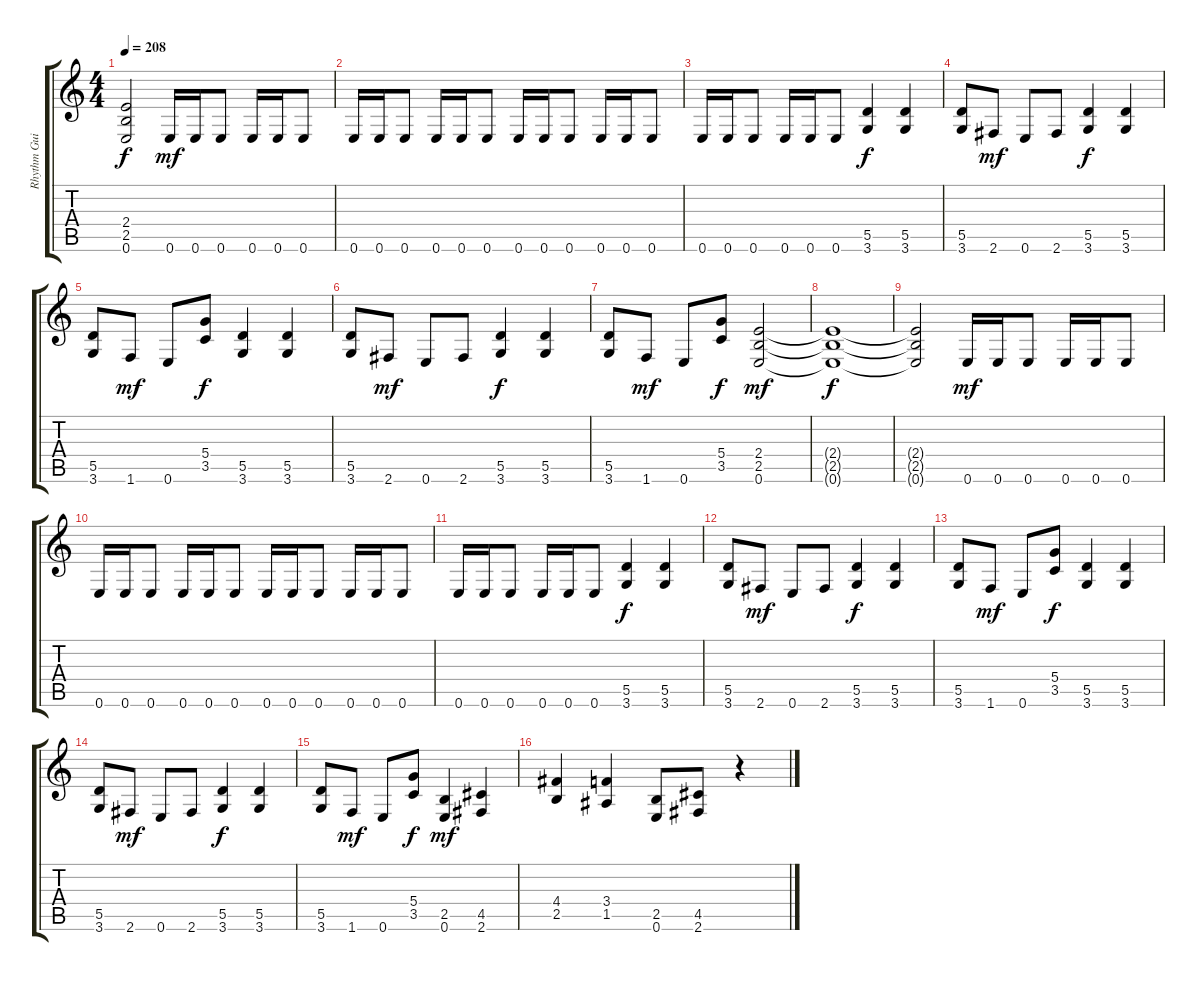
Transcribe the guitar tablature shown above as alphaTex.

\track ("Rhythm Guitar" "Rhythm Gui") {instrument distortionguitar}
\staff {score tabs}
\tuning (E4 B3 G3 D3 A2 E2) {hide}
\ts (4 4)
\tempo 208
\clef g2
\ks c
(2.4{t} 2.5{t} 0.6{t}).2{dy f} 0.6.16{dy mf} 0.6.16 0.6.8 0.6.16 0.6.16 0.6.8 |
0.6.16 0.6.16 0.6.8 0.6.16 0.6.16 0.6.8 0.6.16 0.6.16 0.6.8 0.6.16 0.6.16 0.6.8 |
0.6.16 0.6.16 0.6.8 0.6.16 0.6.16 0.6.8 (5.5 3.6).4{dy f} (5.5 3.6).4 |
(5.5 3.6).8 2.6.8{dy mf} 0.6.8 2.6.8 (5.5 3.6).4{dy f} (5.5 3.6).4 |
(5.5 3.6).8 1.6.8{dy mf} 0.6.8 (5.4 3.5).8{dy f} (5.5 3.6).4 (5.5 3.6).4 |
(5.5 3.6).8 2.6.8{dy mf} 0.6.8 2.6.8 (5.5 3.6).4{dy f} (5.5 3.6).4 |
(5.5 3.6).8 1.6.8{dy mf} 0.6.8 (5.4 3.5).8{dy f} (2.4 2.5 0.6).2{dy mf} |
(2.4{t} 2.5{t} 0.6{t}).1{dy f} |
(2.4{t} 2.5{t} 0.6{t}).2 0.6.16{dy mf} 0.6.16 0.6.8 0.6.16 0.6.16 0.6.8 |
0.6.16 0.6.16 0.6.8 0.6.16 0.6.16 0.6.8 0.6.16 0.6.16 0.6.8 0.6.16 0.6.16 0.6.8 |
0.6.16 0.6.16 0.6.8 0.6.16 0.6.16 0.6.8 (5.5 3.6).4{dy f} (5.5 3.6).4 |
(5.5 3.6).8 2.6.8{dy mf} 0.6.8 2.6.8 (5.5 3.6).4{dy f} (5.5 3.6).4 |
(5.5 3.6).8 1.6.8{dy mf} 0.6.8 (5.4 3.5).8{dy f} (5.5 3.6).4 (5.5 3.6).4 |
(5.5 3.6).8 2.6.8{dy mf} 0.6.8 2.6.8 (5.5 3.6).4{dy f} (5.5 3.6).4 |
(5.5 3.6).8 1.6.8{dy mf} 0.6.8 (5.4 3.5).8{dy f} (2.5 0.6).4{dy mf} (4.5 2.6).4 |
(4.4 2.5).4 (3.4 1.5).4 (2.5 0.6).8 (4.5 2.6).8 r.4
